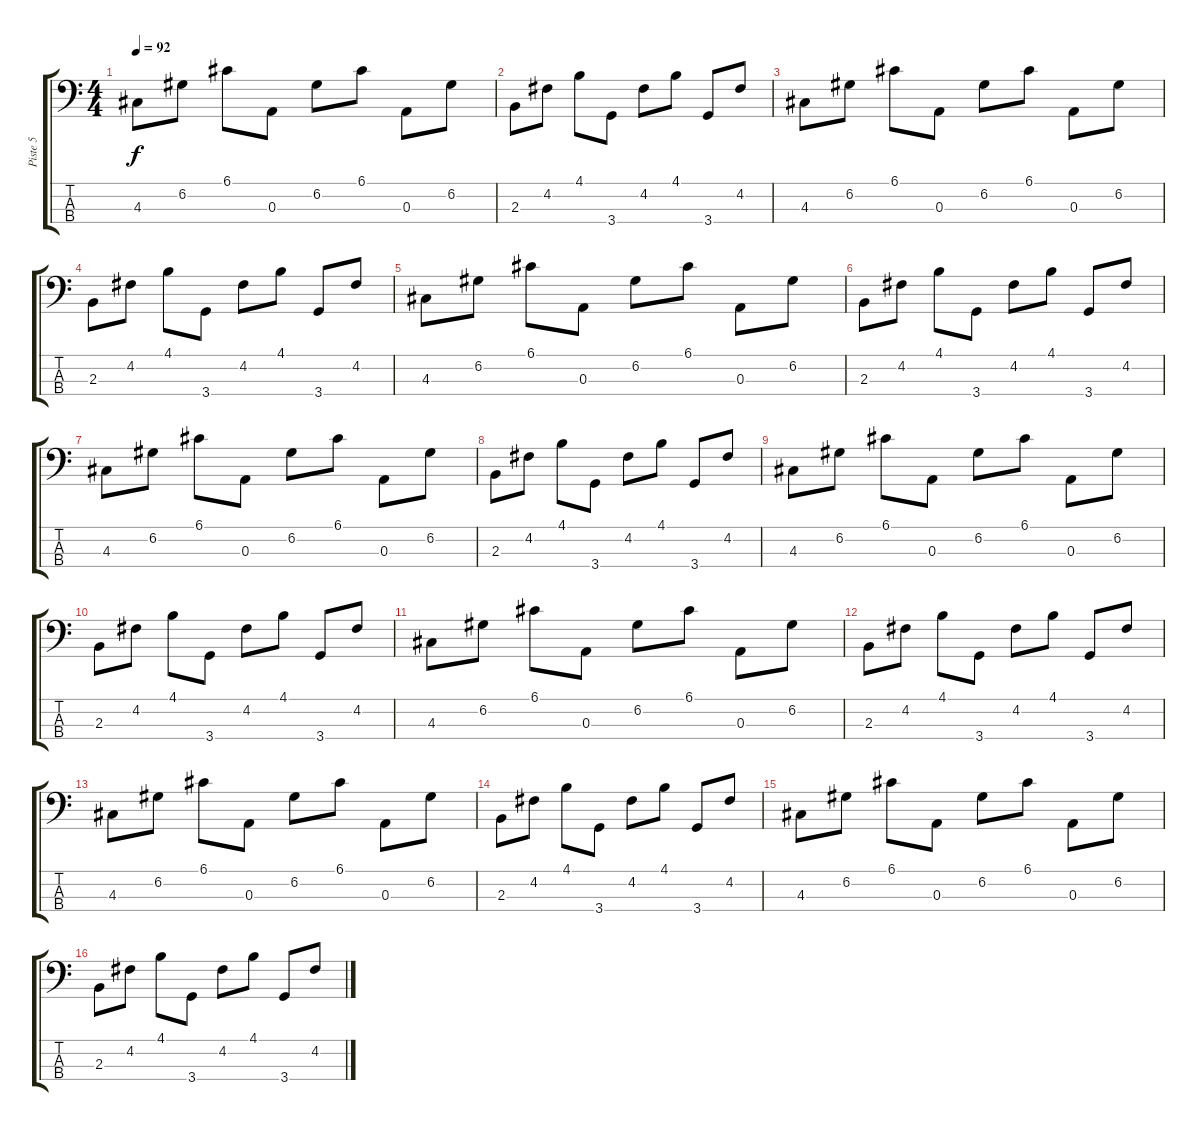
\track ("Piste 5" "Piste 5") {instrument slapbass1}
\staff {score tabs}
\tuning (G2 D2 A1 E1) {hide}
\ts (4 4)
\tempo 92
\clef f4
\ks c
4.3.8{dy f} 6.2.8 6.1.8 0.3.8 6.2.8 6.1.8 0.3.8 6.2.8 |
2.3.8 4.2.8 4.1.8 3.4.8 4.2.8 4.1.8 3.4.8 4.2.8 |
4.3.8 6.2.8 6.1.8 0.3.8 6.2.8 6.1.8 0.3.8 6.2.8 |
2.3.8 4.2.8 4.1.8 3.4.8 4.2.8 4.1.8 3.4.8 4.2.8 |
4.3.8 6.2.8 6.1.8 0.3.8 6.2.8 6.1.8 0.3.8 6.2.8 |
2.3.8 4.2.8 4.1.8 3.4.8 4.2.8 4.1.8 3.4.8 4.2.8 |
4.3.8 6.2.8 6.1.8 0.3.8 6.2.8 6.1.8 0.3.8 6.2.8 |
2.3.8 4.2.8 4.1.8 3.4.8 4.2.8 4.1.8 3.4.8 4.2.8 |
4.3.8 6.2.8 6.1.8 0.3.8 6.2.8 6.1.8 0.3.8 6.2.8 |
2.3.8 4.2.8 4.1.8 3.4.8 4.2.8 4.1.8 3.4.8 4.2.8 |
4.3.8 6.2.8 6.1.8 0.3.8 6.2.8 6.1.8 0.3.8 6.2.8 |
2.3.8 4.2.8 4.1.8 3.4.8 4.2.8 4.1.8 3.4.8 4.2.8 |
4.3.8 6.2.8 6.1.8 0.3.8 6.2.8 6.1.8 0.3.8 6.2.8 |
2.3.8 4.2.8 4.1.8 3.4.8 4.2.8 4.1.8 3.4.8 4.2.8 |
4.3.8 6.2.8 6.1.8 0.3.8 6.2.8 6.1.8 0.3.8 6.2.8 |
2.3.8 4.2.8 4.1.8 3.4.8 4.2.8 4.1.8 3.4.8 4.2.8
